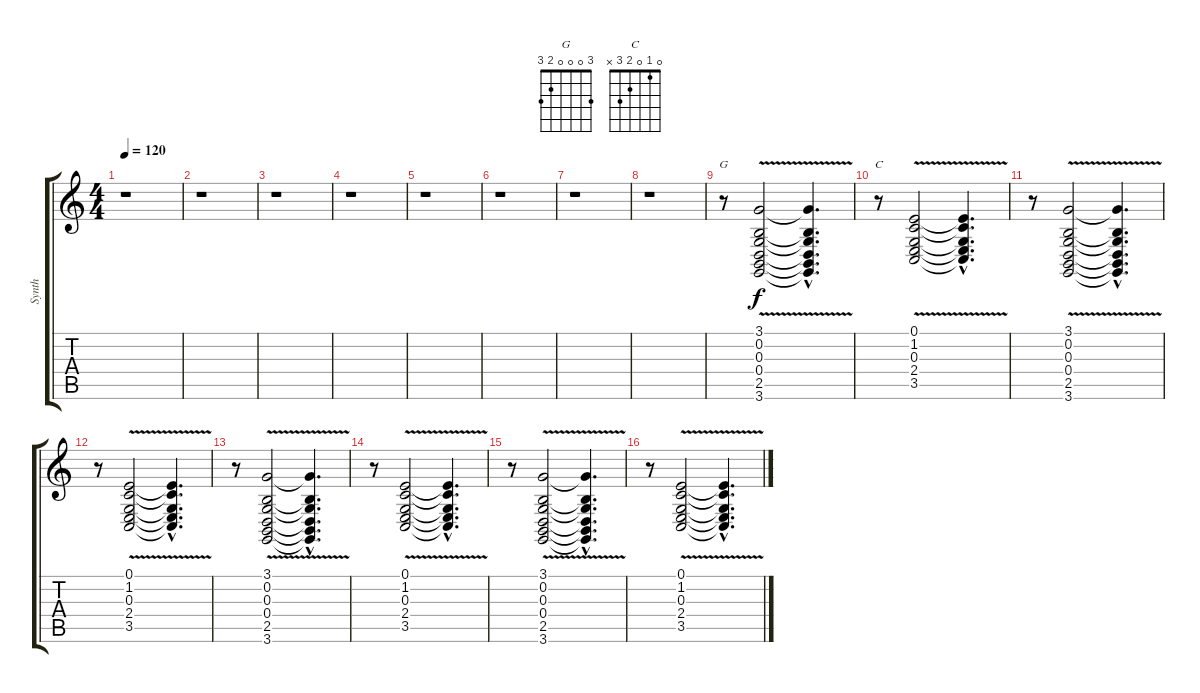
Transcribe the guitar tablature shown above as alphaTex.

\track ("Synth" "Synth") {instrument electricpiano1}
\staff {score tabs}
\tuning (E4 B3 G3 D3 A2 E2) {hide}
\chord ("G" 3 0 0 0 2 3)
\chord ("C" 0 1 0 2 3 x)
\ts (4 4)
\tempo 120
\clef g2
\ks c
r.1{dy f volume 11 instrument electricpiano1} |
r.1 |
r.1 |
r.1 |
r.1 |
r.1 |
r.1 |
r.1 |
r.8{ch "G"} (3.1 0.2 0.3{v} 0.4 2.5 3.6).2 (3.1{hac t} 0.2{hac t} 0.3{hac t} 0.4{hac t} 2.5{hac t} 3.6{hac t}).4{d} |
r.8{ch "C"} (0.1 1.2 0.3{v} 2.4 3.5).2 (0.1{hac t} 1.2{hac t} 0.3{hac t} 2.4{hac t} 3.5{hac t}).4{d} |
r.8 (3.1 0.2 0.3{v} 0.4 2.5 3.6).2 (3.1{hac t} 0.2{hac t} 0.3{hac t} 0.4{hac t} 2.5{hac t} 3.6{hac t}).4{d} |
r.8 (0.1 1.2 0.3{v} 2.4 3.5).2 (0.1{hac t} 1.2{hac t} 0.3{hac t} 2.4{hac t} 3.5{hac t}).4{d} |
r.8 (3.1 0.2 0.3{v} 0.4 2.5 3.6).2 (3.1{hac t} 0.2{hac t} 0.3{hac t} 0.4{hac t} 2.5{hac t} 3.6{hac t}).4{d} |
r.8 (0.1 1.2 0.3{v} 2.4 3.5).2 (0.1{hac t} 1.2{hac t} 0.3{hac t} 2.4{hac t} 3.5{hac t}).4{d} |
r.8 (3.1 0.2 0.3{v} 0.4 2.5 3.6).2 (3.1{hac t} 0.2{hac t} 0.3{hac t} 0.4{hac t} 2.5{hac t} 3.6{hac t}).4{d} |
r.8 (0.1 1.2 0.3{v} 2.4 3.5).2 (0.1{hac t} 1.2{hac t} 0.3{hac t} 2.4{hac t} 3.5{hac t}).4{d}
